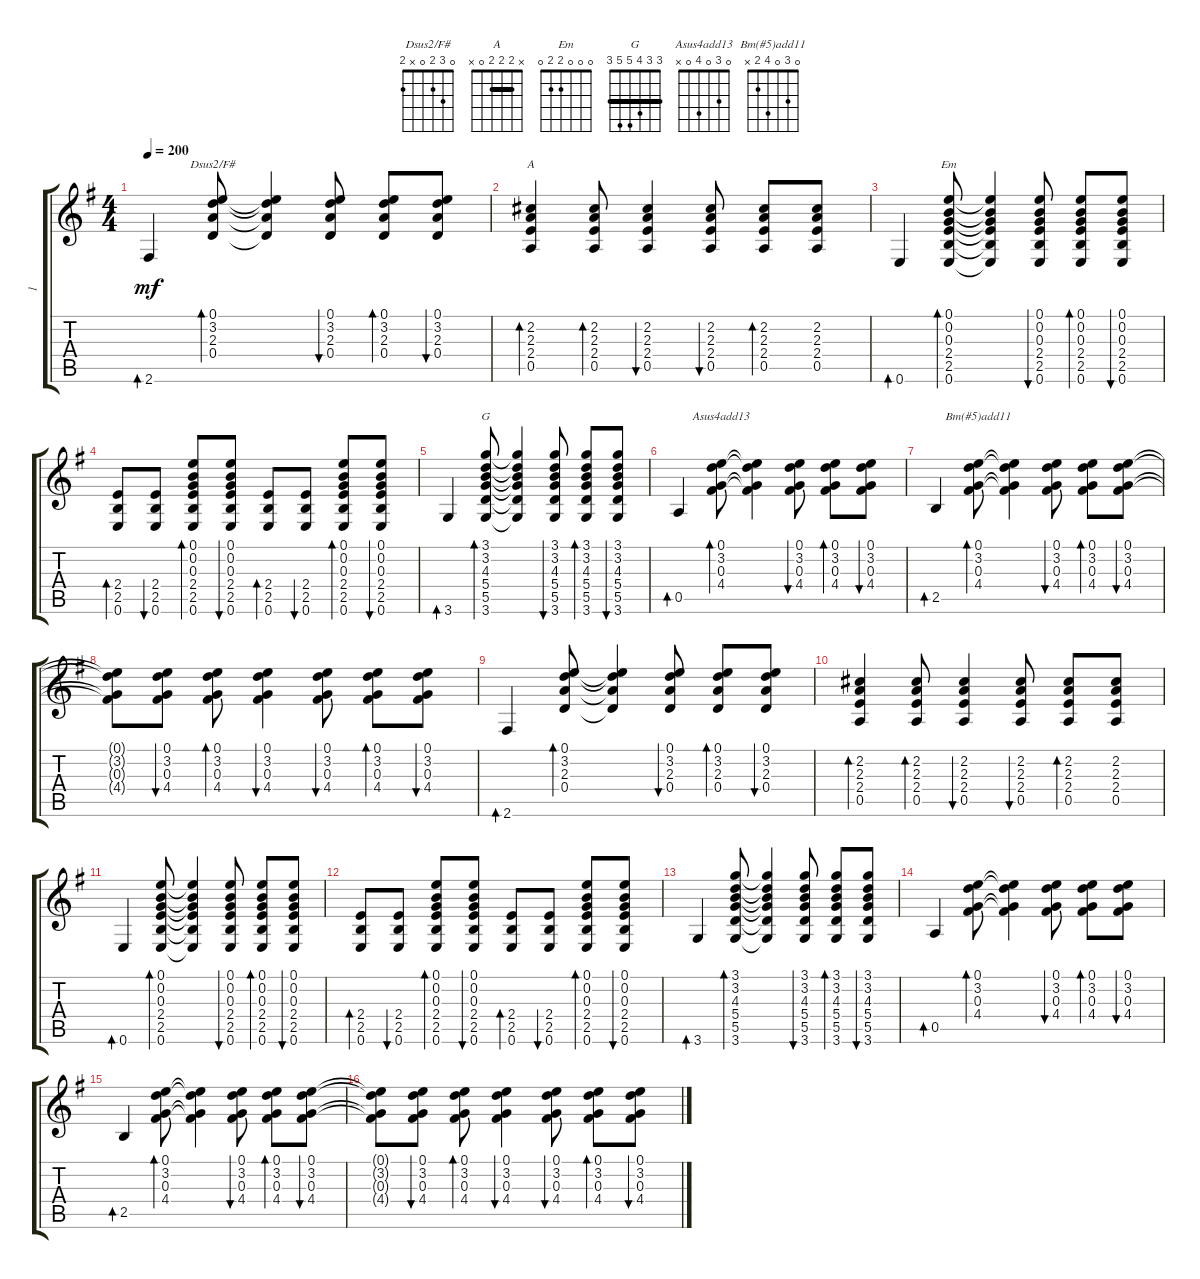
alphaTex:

\track ("1" "1") {instrument acousticguitarsteel}
\staff {score tabs}
\tuning (E4 B3 G3 D3 A2 E2) {hide}
\chord ("Dsus2/F#" 0 3 2 0 x 2)
\chord ("A" x 2 2 2 0 x) {barre 2}
\chord ("Em" 0 0 0 2 2 0)
\chord ("G" 3 3 4 5 5 3) {barre 3}
\chord ("Asus4add13" 0 3 0 4 0 x)
\chord ("Bm(#5)add11" 0 3 0 4 2 x)
\ts (4 4)
\tempo 200
\clef g2
\ks g
2.6.4{bd 30 dy mf} (0.1 3.2 2.3 0.4).8{bd 30 ch "Dsus2/F#"} (0.1{t} 3.2{t} 2.3{t} 0.4{t}).4 (0.1 3.2 2.3 0.4).8{bu 30} (0.1 3.2 2.3 0.4).8{bd 30} (0.1 3.2 2.3 0.4).8{bu 30} |
(2.2 2.3 2.4 0.5).4{bd 30 ch "A"} (2.2 2.3 2.4 0.5).8{bd 30} (2.2 2.3 2.4 0.5).4{bu 30} (2.2 2.3 2.4 0.5).8{bu 30} (2.2 2.3 2.4 0.5).8{bd 30} (2.2 2.3 2.4 0.5).8 |
0.6.4{bd 30} (0.1 0.2 0.3 2.4 2.5 0.6).8{bd 30 ch "Em"} (0.1{t} 0.2{t} 0.3{t} 2.4{t} 2.5{t} 0.6{t}).4 (0.1 0.2 0.3 2.4 2.5 0.6).8{bu 30} (0.1 0.2 0.3 2.4 2.5 0.6).8{bd 30} (0.1 0.2 0.3 2.4 2.5 0.6).8{bu 30} |
(2.4 2.5 0.6).8{bd 30} (2.4 2.5 0.6).8{bu 30} (0.1 0.2 0.3 2.4 2.5 0.6).8{bd 30} (0.1 0.2 0.3 2.4 2.5 0.6).8{bu 30} (2.4 2.5 0.6).8{bd 30} (2.4 2.5 0.6).8{bu 30} (0.1 0.2 0.3 2.4 2.5 0.6).8{bd 30} (0.1 0.2 0.3 2.4 2.5 0.6).8{bu 30} |
3.6.4{bd 30} (3.1 3.2 4.3 5.4 5.5 3.6).8{bd 30 ch "G"} (3.1{t} 3.2{t} 4.3{t} 5.4{t} 5.5{t} 3.6{t}).4 (3.1 3.2 4.3 5.4 5.5 3.6).8{bu 30} (3.1 3.2 4.3 5.4 5.5 3.6).8{bd 30} (3.1 3.2 4.3 5.4 5.5 3.6).8{bu 30} |
0.5.4{bd 30} (0.1 3.2 0.3 4.4).8{bd 30 ch "Asus4add13"} (0.1{t} 3.2{t} 0.3{t} 4.4{t}).4 (0.1 3.2 0.3 4.4).8{bu 30} (0.1 3.2 0.3 4.4).8{bd 30} (0.1 3.2 0.3 4.4).8{bu 30} |
2.5.4{bd 30} (0.1 3.2 0.3 4.4).8{bd 30 ch "Bm(#5)add11"} (0.1{t} 3.2{t} 0.3{t} 4.4{t}).4 (0.1 3.2 0.3 4.4).8{bu 30} (0.1 3.2 0.3 4.4).8{bd 30} (0.1 3.2 0.3 4.4).8{bu 30} |
(0.1{t} 3.2{t} 0.3{t} 4.4{t}).8 (0.1 3.2 0.3 4.4).8{bu 30} (0.1 3.2 0.3 4.4).8{bd 30} (0.1 3.2 0.3 4.4).4{bu 30} (0.1 3.2 0.3 4.4).8{bu 30} (0.1 3.2 0.3 4.4).8{bd 30} (0.1 3.2 0.3 4.4).8{bu 30} |
2.6.4{bd 30} (0.1 3.2 2.3 0.4).8{bd 30} (0.1{t} 3.2{t} 2.3{t} 0.4{t}).4 (0.1 3.2 2.3 0.4).8{bu 30} (0.1 3.2 2.3 0.4).8{bd 30} (0.1 3.2 2.3 0.4).8{bu 30} |
(2.2 2.3 2.4 0.5).4{bd 30} (2.2 2.3 2.4 0.5).8{bd 30} (2.2 2.3 2.4 0.5).4{bu 30} (2.2 2.3 2.4 0.5).8{bu 30} (2.2 2.3 2.4 0.5).8{bd 30} (2.2 2.3 2.4 0.5).8 |
0.6.4{bd 30} (0.1 0.2 0.3 2.4 2.5 0.6).8{bd 30} (0.1{t} 0.2{t} 0.3{t} 2.4{t} 2.5{t} 0.6{t}).4 (0.1 0.2 0.3 2.4 2.5 0.6).8{bu 30} (0.1 0.2 0.3 2.4 2.5 0.6).8{bd 30} (0.1 0.2 0.3 2.4 2.5 0.6).8{bu 30} |
(2.4 2.5 0.6).8{bd 30} (2.4 2.5 0.6).8{bu 30} (0.1 0.2 0.3 2.4 2.5 0.6).8{bd 30} (0.1 0.2 0.3 2.4 2.5 0.6).8{bu 30} (2.4 2.5 0.6).8{bd 30} (2.4 2.5 0.6).8{bu 30} (0.1 0.2 0.3 2.4 2.5 0.6).8{bd 30} (0.1 0.2 0.3 2.4 2.5 0.6).8{bu 30} |
3.6.4{bd 30} (3.1 3.2 4.3 5.4 5.5 3.6).8{bd 30} (3.1{t} 3.2{t} 4.3{t} 5.4{t} 5.5{t} 3.6{t}).4 (3.1 3.2 4.3 5.4 5.5 3.6).8{bu 30} (3.1 3.2 4.3 5.4 5.5 3.6).8{bd 30} (3.1 3.2 4.3 5.4 5.5 3.6).8{bu 30} |
0.5.4{bd 30} (0.1 3.2 0.3 4.4).8{bd 30} (0.1{t} 3.2{t} 0.3{t} 4.4{t}).4 (0.1 3.2 0.3 4.4).8{bu 30} (0.1 3.2 0.3 4.4).8{bd 30} (0.1 3.2 0.3 4.4).8{bu 30} |
2.5.4{bd 30} (0.1 3.2 0.3 4.4).8{bd 30} (0.1{t} 3.2{t} 0.3{t} 4.4{t}).4 (0.1 3.2 0.3 4.4).8{bu 30} (0.1 3.2 0.3 4.4).8{bd 30} (0.1 3.2 0.3 4.4).8{bu 30} |
(0.1{t} 3.2{t} 0.3{t} 4.4{t}).8 (0.1 3.2 0.3 4.4).8{bu 30} (0.1 3.2 0.3 4.4).8{bd 30} (0.1 3.2 0.3 4.4).4{bu 30} (0.1 3.2 0.3 4.4).8{bu 30} (0.1 3.2 0.3 4.4).8{bd 30} (0.1 3.2 0.3 4.4).8{bu 30}
